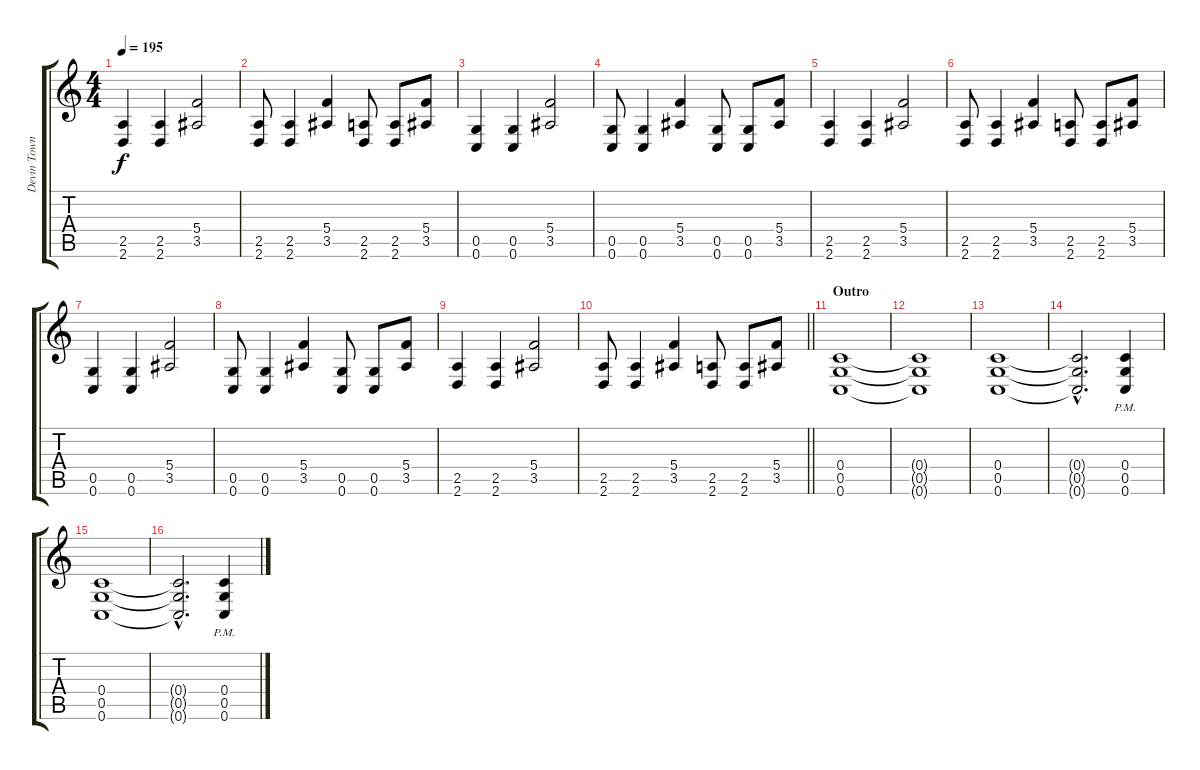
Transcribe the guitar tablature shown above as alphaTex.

\track ("Devin Townsend" "Devin Town") {instrument overdrivenguitar}
\staff {score tabs}
\tuning (E4 C4 G3 C3 G2 C2) {hide}
\ts (4 4)
\tempo 195
\clef g2
\ks c
(2.5 2.6).4{dy f} (2.5 2.6).4 (5.4 3.5).2 |
(2.5 2.6).8 (2.5 2.6).4 (5.4 3.5).4 (2.5 2.6).8 (2.5 2.6).8 (5.4 3.5).8 |
(0.5 0.6).4 (0.5 0.6).4 (5.4 3.5).2 |
(0.5 0.6).8 (0.5 0.6).4 (5.4 3.5).4 (0.5 0.6).8 (0.5 0.6).8 (5.4 3.5).8 |
(2.5 2.6).4 (2.5 2.6).4 (5.4 3.5).2 |
(2.5 2.6).8 (2.5 2.6).4 (5.4 3.5).4 (2.5 2.6).8 (2.5 2.6).8 (5.4 3.5).8 |
(0.5 0.6).4 (0.5 0.6).4 (5.4 3.5).2 |
(0.5 0.6).8 (0.5 0.6).4 (5.4 3.5).4 (0.5 0.6).8 (0.5 0.6).8 (5.4 3.5).8 |
(2.5 2.6).4 (2.5 2.6).4 (5.4 3.5).2 |
\barLineRight lightlight
(2.5 2.6).8 (2.5 2.6).4 (5.4 3.5).4 (2.5 2.6).8 (2.5 2.6).8 (5.4 3.5).8 |
\section ("" "Outro")
(0.4 0.5 0.6).1 |
(0.4{t} 0.5{t} 0.6{t}).1 |
(0.4 0.5 0.6).1 |
(0.4{hac t} 0.5{hac t} 0.6{hac t}).2{d} (0.4{pm} 0.5{pm} 0.6{pm}).4 |
(0.4 0.5 0.6).1 |
(0.4{hac t} 0.5{hac t} 0.6{hac t}).2{d} (0.4{pm} 0.5{pm} 0.6{pm}).4
